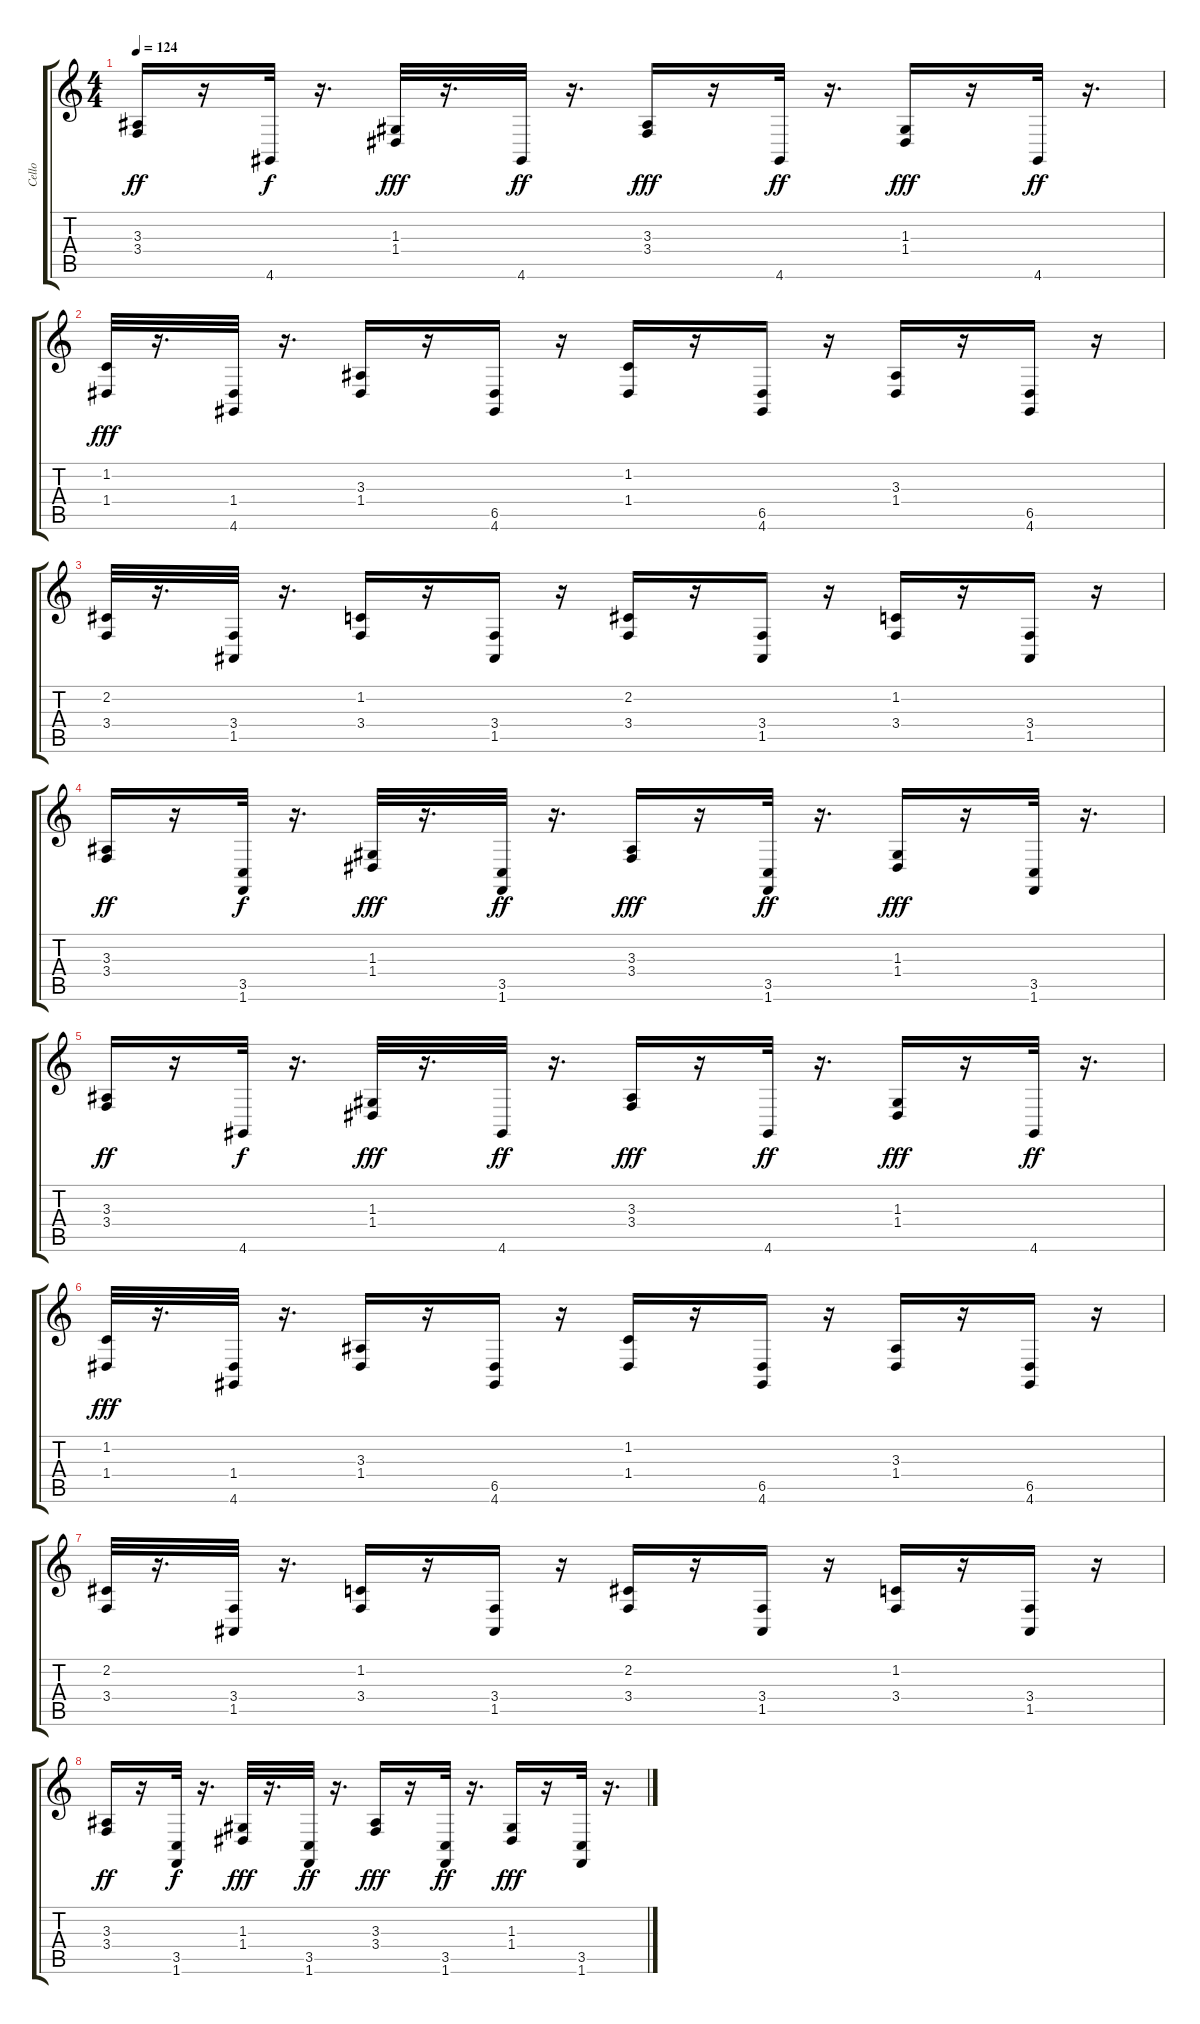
\track ("Cello" "Cello") {instrument cello}
\staff {score tabs}
\tuning (E4 B3 G3 D3 A2 E2) {hide}
\ts (4 4)
\tempo 124
\clef g2
\ks c
(3.3 3.4).16{dy ff} r.16 4.6.32{dy f} r.16{d} (1.3 1.4).32{dy fff} r.16{d} 4.6.32{dy ff} r.16{d} (3.3 3.4).16{dy fff} r.16 4.6.32{dy ff} r.16{d} (1.3 1.4).16{dy fff} r.16 4.6.32{dy ff} r.16{d} |
(1.2 1.4).32{dy fff} r.16{d} (1.4 4.6).32 r.16{d} (3.3 1.4).16 r.16 (6.5 4.6).16 r.16 (1.2 1.4).16 r.16 (6.5 4.6).16 r.16 (3.3 1.4).16 r.16 (6.5 4.6).16 r.16 |
(2.2 3.4).32 r.16{d} (3.4 1.5).32 r.16{d} (1.2 3.4).16 r.16 (3.4 1.5).16 r.16 (2.2 3.4).16 r.16 (3.4 1.5).16 r.16 (1.2 3.4).16 r.16 (3.4 1.5).16 r.16 |
(3.3 3.4).16{dy ff} r.16 (3.5 1.6).32{dy f} r.16{d} (1.3 1.4).32{dy fff} r.16{d} (3.5 1.6).32{dy ff} r.16{d} (3.3 3.4).16{dy fff} r.16 (3.5 1.6).32{dy ff} r.16{d} (1.3 1.4).16{dy fff} r.16 (3.5 1.6).32 r.16{d} |
(3.3 3.4).16{dy ff} r.16 4.6.32{dy f} r.16{d} (1.3 1.4).32{dy fff} r.16{d} 4.6.32{dy ff} r.16{d} (3.3 3.4).16{dy fff} r.16 4.6.32{dy ff} r.16{d} (1.3 1.4).16{dy fff} r.16 4.6.32{dy ff} r.16{d} |
(1.2 1.4).32{dy fff} r.16{d} (1.4 4.6).32 r.16{d} (3.3 1.4).16 r.16 (6.5 4.6).16 r.16 (1.2 1.4).16 r.16 (6.5 4.6).16 r.16 (3.3 1.4).16 r.16 (6.5 4.6).16 r.16 |
(2.2 3.4).32 r.16{d} (3.4 1.5).32 r.16{d} (1.2 3.4).16 r.16 (3.4 1.5).16 r.16 (2.2 3.4).16 r.16 (3.4 1.5).16 r.16 (1.2 3.4).16 r.16 (3.4 1.5).16 r.16 |
(3.3 3.4).16{dy ff} r.16 (3.5 1.6).32{dy f} r.16{d} (1.3 1.4).32{dy fff} r.16{d} (3.5 1.6).32{dy ff} r.16{d} (3.3 3.4).16{dy fff} r.16 (3.5 1.6).32{dy ff} r.16{d} (1.3 1.4).16{dy fff} r.16 (3.5 1.6).32 r.16{d}
